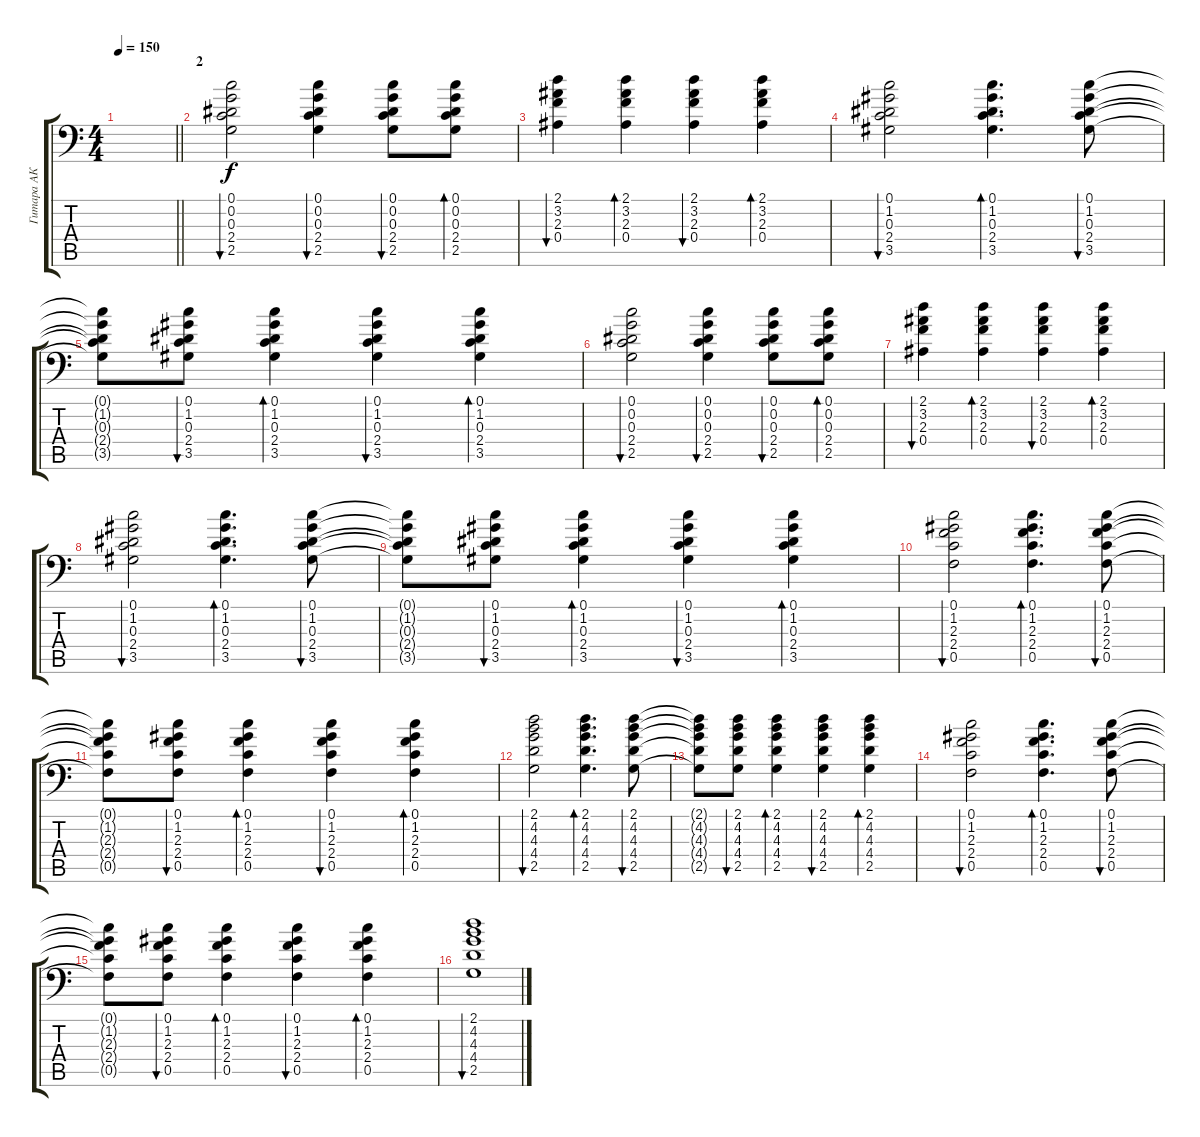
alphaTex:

\track ("Гитара АК П" "Гитара АК ") {instrument acousticguitarsteel}
\staff {score tabs}
\tuning (C4 G3 Eb3 Bb2 F2 Bb1) {hide}
\ts (4 4)
\tempo 150
\clef f4
\barLineRight lightlight
\ks c
|
\section ("" "2")
(0.1 0.2 0.3 2.4 2.5).2{bu 30} (0.1 0.2 0.3 2.4 2.5).4{bu 60} (0.1 0.2 0.3 2.4 2.5).8{bu 60} (0.1 0.2 0.3 2.4 2.5).8{bd 60} |
(2.1 3.2 2.3 0.4).4{bu 60} (2.1 3.2 2.3 0.4).4{bd 60} (2.1 3.2 2.3 0.4).4{bu 60} (2.1 3.2 2.3 0.4).4{bd 60} |
(0.1 1.2 0.3 2.4 3.5).2{bu 60} (0.1 1.2 0.3 2.4 3.5).4{d bd 60} (0.1 1.2 0.3 2.4 3.5).8{bu 60} |
(0.1{t} 1.2{t} 0.3{t} 2.4{t} 3.5{t}).8 (0.1 1.2 0.3 2.4 3.5).8{bu 60} (0.1 1.2 0.3 2.4 3.5).4{bd 60} (0.1 1.2 0.3 2.4 3.5).4{bu 60} (0.1 1.2 0.3 2.4 3.5).4{bd 60} |
(0.1 0.2 0.3 2.4 2.5).2{bu 30} (0.1 0.2 0.3 2.4 2.5).4{bu 60} (0.1 0.2 0.3 2.4 2.5).8{bu 60} (0.1 0.2 0.3 2.4 2.5).8{bd 60} |
(2.1 3.2 2.3 0.4).4{bu 60} (2.1 3.2 2.3 0.4).4{bd 60} (2.1 3.2 2.3 0.4).4{bu 60} (2.1 3.2 2.3 0.4).4{bd 60} |
(0.1 1.2 0.3 2.4 3.5).2{bu 60} (0.1 1.2 0.3 2.4 3.5).4{d bd 60} (0.1 1.2 0.3 2.4 3.5).8{bu 60} |
(0.1{t} 1.2{t} 0.3{t} 2.4{t} 3.5{t}).8 (0.1 1.2 0.3 2.4 3.5).8{bu 60} (0.1 1.2 0.3 2.4 3.5).4{bd 60} (0.1 1.2 0.3 2.4 3.5).4{bu 60} (0.1 1.2 0.3 2.4 3.5).4{bd 60} |
(0.1 1.2 2.3 2.4 0.5).2{bu 60} (0.1 1.2 2.3 2.4 0.5).4{d bd 60} (0.1 1.2 2.3 2.4 0.5).8{bu 60} |
(0.1{t} 1.2{t} 2.3{t} 2.4{t} 0.5{t}).8 (0.1 1.2 2.3 2.4 0.5).8{bu 60} (0.1 1.2 2.3 2.4 0.5).4{bd 60} (0.1 1.2 2.3 2.4 0.5).4{bu 60} (0.1 1.2 2.3 2.4 0.5).4{bd 60} |
(2.1 4.2 4.3 4.4 2.5).2{bu 60} (2.1 4.2 4.3 4.4 2.5).4{d bd 60} (2.1 4.2 4.3 4.4 2.5).8{bu 60} |
(2.1{t} 4.2{t} 4.3{t} 4.4{t} 2.5{t}).8 (2.1 4.2 4.3 4.4 2.5).8{bu 60} (2.1 4.2 4.3 4.4 2.5).4{bd 60} (2.1 4.2 4.3 4.4 2.5).4{bu 60} (2.1 4.2 4.3 4.4 2.5).4{bd 60} |
(0.1 1.2 2.3 2.4 0.5).2{bu 60} (0.1 1.2 2.3 2.4 0.5).4{d bd 60} (0.1 1.2 2.3 2.4 0.5).8{bu 60} |
(0.1{t} 1.2{t} 2.3{t} 2.4{t} 0.5{t}).8 (0.1 1.2 2.3 2.4 0.5).8{bu 60} (0.1 1.2 2.3 2.4 0.5).4{bd 60} (0.1 1.2 2.3 2.4 0.5).4{bu 60} (0.1 1.2 2.3 2.4 0.5).4{bd 60} |
(2.1 4.2 4.3 4.4 2.5).1{bu 240}
